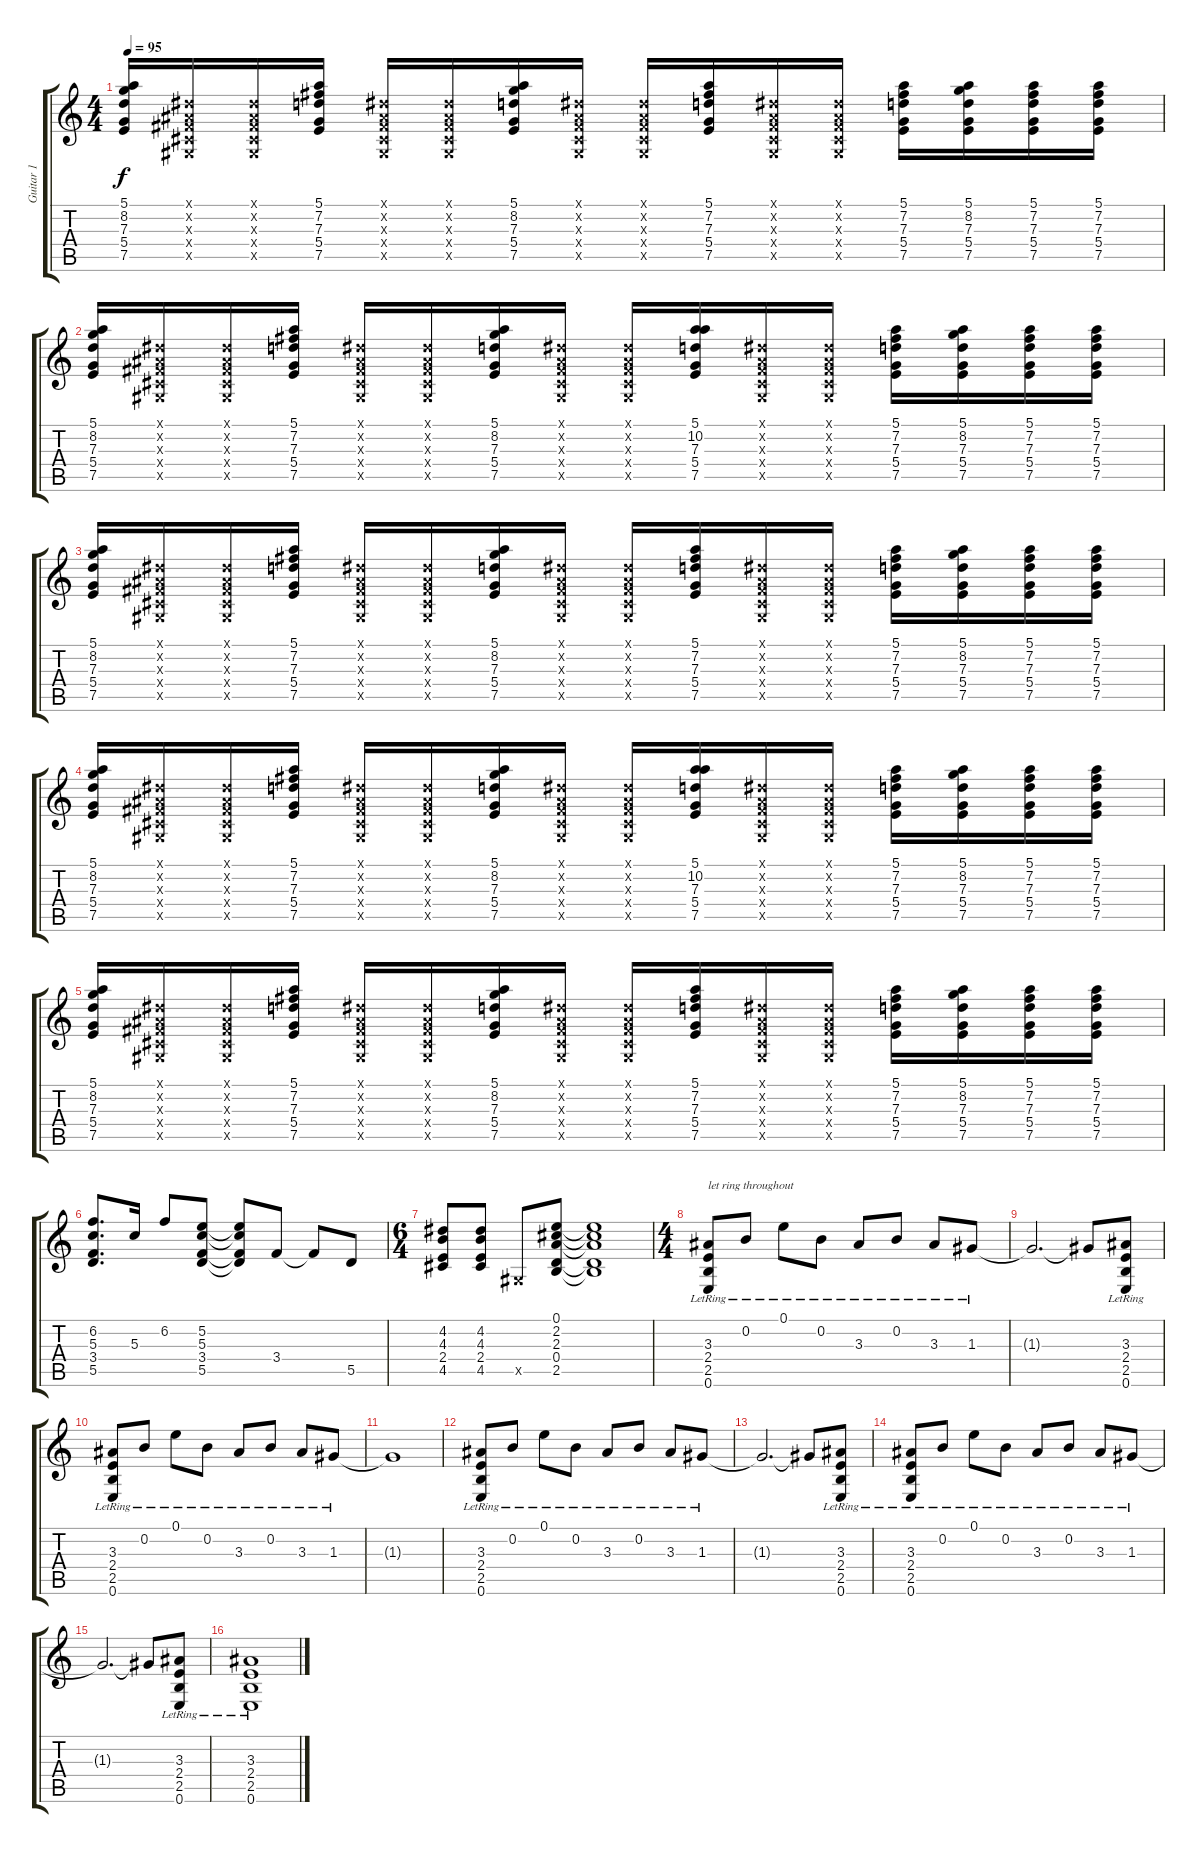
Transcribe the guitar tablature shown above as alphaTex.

\track ("Guitar 1" "Guitar 1") {instrument overdrivenguitar}
\staff {score tabs}
\tuning (E4 B3 G3 D3 A2 E2) {hide}
\ts (4 4)
\tempo 95
\clef g2
\ks c
(5.1 8.2 7.3 5.4 7.5).16{dy f} (-1.1{x} -1.2{x} -1.3{x} -1.4{x} -1.5{x}).16 (-1.1{x} -1.2{x} -1.3{x} -1.4{x} -1.5{x}).16 (5.1 7.2 7.3 5.4 7.5).16 (-1.1{x} -1.2{x} -1.3{x} -1.4{x} -1.5{x}).16 (-1.1{x} -1.2{x} -1.3{x} -1.4{x} -1.5{x}).16 (5.1 8.2 7.3 5.4 7.5).16 (-1.1{x} -1.2{x} -1.3{x} -1.4{x} -1.5{x}).16 (-1.1{x} -1.2{x} -1.3{x} -1.4{x} -1.5{x}).16 (5.1 7.2 7.3 5.4 7.5).16 (-1.1{x} -1.2{x} -1.3{x} -1.4{x} -1.5{x}).16 (-1.1{x} -1.2{x} -1.3{x} -1.4{x} -1.5{x}).16 (5.1 7.2 7.3 5.4 7.5).16 (5.1 8.2 7.3 5.4 7.5).16 (5.1 7.2 7.3 5.4 7.5).16 (5.1 7.2 7.3 5.4 7.5).16 |
(5.1 8.2 7.3 5.4 7.5).16 (-1.1{x} -1.2{x} -1.3{x} -1.4{x} -1.5{x}).16 (-1.1{x} -1.2{x} -1.3{x} -1.4{x} -1.5{x}).16 (5.1 7.2 7.3 5.4 7.5).16 (-1.1{x} -1.2{x} -1.3{x} -1.4{x} -1.5{x}).16 (-1.1{x} -1.2{x} -1.3{x} -1.4{x} -1.5{x}).16 (5.1 8.2 7.3 5.4 7.5).16 (-1.1{x} -1.2{x} -1.3{x} -1.4{x} -1.5{x}).16 (-1.1{x} -1.2{x} -1.3{x} -1.4{x} -1.5{x}).16 (5.1 10.2 7.3 5.4 7.5).16 (-1.1{x} -1.2{x} -1.3{x} -1.4{x} -1.5{x}).16 (-1.1{x} -1.2{x} -1.3{x} -1.4{x} -1.5{x}).16 (5.1 7.2 7.3 5.4 7.5).16 (5.1 8.2 7.3 5.4 7.5).16 (5.1 7.2 7.3 5.4 7.5).16 (5.1 7.2 7.3 5.4 7.5).16 |
(5.1 8.2 7.3 5.4 7.5).16 (-1.1{x} -1.2{x} -1.3{x} -1.4{x} -1.5{x}).16 (-1.1{x} -1.2{x} -1.3{x} -1.4{x} -1.5{x}).16 (5.1 7.2 7.3 5.4 7.5).16 (-1.1{x} -1.2{x} -1.3{x} -1.4{x} -1.5{x}).16 (-1.1{x} -1.2{x} -1.3{x} -1.4{x} -1.5{x}).16 (5.1 8.2 7.3 5.4 7.5).16 (-1.1{x} -1.2{x} -1.3{x} -1.4{x} -1.5{x}).16 (-1.1{x} -1.2{x} -1.3{x} -1.4{x} -1.5{x}).16 (5.1 7.2 7.3 5.4 7.5).16 (-1.1{x} -1.2{x} -1.3{x} -1.4{x} -1.5{x}).16 (-1.1{x} -1.2{x} -1.3{x} -1.4{x} -1.5{x}).16 (5.1 7.2 7.3 5.4 7.5).16 (5.1 8.2 7.3 5.4 7.5).16 (5.1 7.2 7.3 5.4 7.5).16 (5.1 7.2 7.3 5.4 7.5).16 |
(5.1 8.2 7.3 5.4 7.5).16 (-1.1{x} -1.2{x} -1.3{x} -1.4{x} -1.5{x}).16 (-1.1{x} -1.2{x} -1.3{x} -1.4{x} -1.5{x}).16 (5.1 7.2 7.3 5.4 7.5).16 (-1.1{x} -1.2{x} -1.3{x} -1.4{x} -1.5{x}).16 (-1.1{x} -1.2{x} -1.3{x} -1.4{x} -1.5{x}).16 (5.1 8.2 7.3 5.4 7.5).16 (-1.1{x} -1.2{x} -1.3{x} -1.4{x} -1.5{x}).16 (-1.1{x} -1.2{x} -1.3{x} -1.4{x} -1.5{x}).16 (5.1 10.2 7.3 5.4 7.5).16 (-1.1{x} -1.2{x} -1.3{x} -1.4{x} -1.5{x}).16 (-1.1{x} -1.2{x} -1.3{x} -1.4{x} -1.5{x}).16 (5.1 7.2 7.3 5.4 7.5).16 (5.1 8.2 7.3 5.4 7.5).16 (5.1 7.2 7.3 5.4 7.5).16 (5.1 7.2 7.3 5.4 7.5).16 |
(5.1 8.2 7.3 5.4 7.5).16 (-1.1{x} -1.2{x} -1.3{x} -1.4{x} -1.5{x}).16 (-1.1{x} -1.2{x} -1.3{x} -1.4{x} -1.5{x}).16 (5.1 7.2 7.3 5.4 7.5).16 (-1.1{x} -1.2{x} -1.3{x} -1.4{x} -1.5{x}).16 (-1.1{x} -1.2{x} -1.3{x} -1.4{x} -1.5{x}).16 (5.1 8.2 7.3 5.4 7.5).16 (-1.1{x} -1.2{x} -1.3{x} -1.4{x} -1.5{x}).16 (-1.1{x} -1.2{x} -1.3{x} -1.4{x} -1.5{x}).16 (5.1 7.2 7.3 5.4 7.5).16 (-1.1{x} -1.2{x} -1.3{x} -1.4{x} -1.5{x}).16 (-1.1{x} -1.2{x} -1.3{x} -1.4{x} -1.5{x}).16 (5.1 7.2 7.3 5.4 7.5).16 (5.1 8.2 7.3 5.4 7.5).16 (5.1 7.2 7.3 5.4 7.5).16 (5.1 7.2 7.3 5.4 7.5).16 |
(6.2 5.3 3.4 5.5).8{d} 5.3.16 6.2.8 (5.2 5.3 3.4 5.5).8 (5.2{t} 5.3{t} 3.4{t} 5.5{t}).8 3.4.8 3.4{t}.8 5.5.8 |
\ts (6 4)
(4.2 4.3 2.4 4.5).8 (4.2 4.3 2.4 4.5).8 -1.5{x}.8 (0.1 2.2 2.3 0.4 2.5).8 (0.1{t} 2.2{t} 2.3{t} 0.4{t} 2.5{t}).1 |
\ts (4 4)
(3.3{lr} 2.4{lr} 2.5{lr} 0.6{lr}).8{txt "let ring throughout"} 0.2{lr}.8 0.1{lr}.8 0.2{lr}.8 3.3{lr}.8 0.2{lr}.8 3.3{lr}.8 1.3{lr}.8 |
1.3{t}.2{d} 1.3{t}.8 (3.3{lr} 2.4{lr} 2.5{lr} 0.6{lr}).8 |
(3.3{lr} 2.4{lr} 2.5{lr} 0.6{lr}).8 0.2{lr}.8 0.1{lr}.8 0.2{lr}.8 3.3{lr}.8 0.2{lr}.8 3.3{lr}.8 1.3{lr}.8 |
1.3{t}.1 |
(3.3{lr} 2.4{lr} 2.5{lr} 0.6{lr}).8 0.2{lr}.8 0.1{lr}.8 0.2{lr}.8 3.3{lr}.8 0.2{lr}.8 3.3{lr}.8 1.3{lr}.8 |
1.3{t}.2{d} 1.3{t}.8 (3.3{lr} 2.4{lr} 2.5{lr} 0.6{lr}).8 |
(3.3{lr} 2.4{lr} 2.5{lr} 0.6{lr}).8 0.2{lr}.8 0.1{lr}.8 0.2{lr}.8 3.3{lr}.8 0.2{lr}.8 3.3{lr}.8 1.3{lr}.8 |
1.3{t}.2{d} 1.3{t}.8 (3.3{lr} 2.4{lr} 2.5{lr} 0.6{lr}).8 |
(3.3{lr} 2.4{lr} 2.5{lr} 0.6{lr}).1
